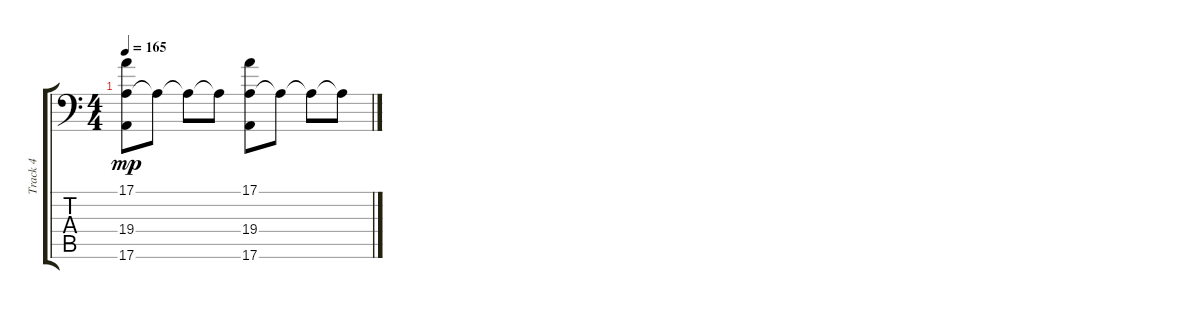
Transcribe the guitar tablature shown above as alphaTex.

\track ("Track 4" "Track 4") {instrument stringensemble1}
\staff {score tabs}
\tuning (E3 B2 G2 D2 A1 E1) {hide}
\ts (4 4)
\tempo 165
\clef f4
\ks c
(17.1 19.4 17.6).8{dy mp} 19.4{t}.8 19.4{t}.8 19.4{t}.8 (17.1 19.4 17.6).8 19.4{t}.8 19.4{t}.8 19.4{t}.8
